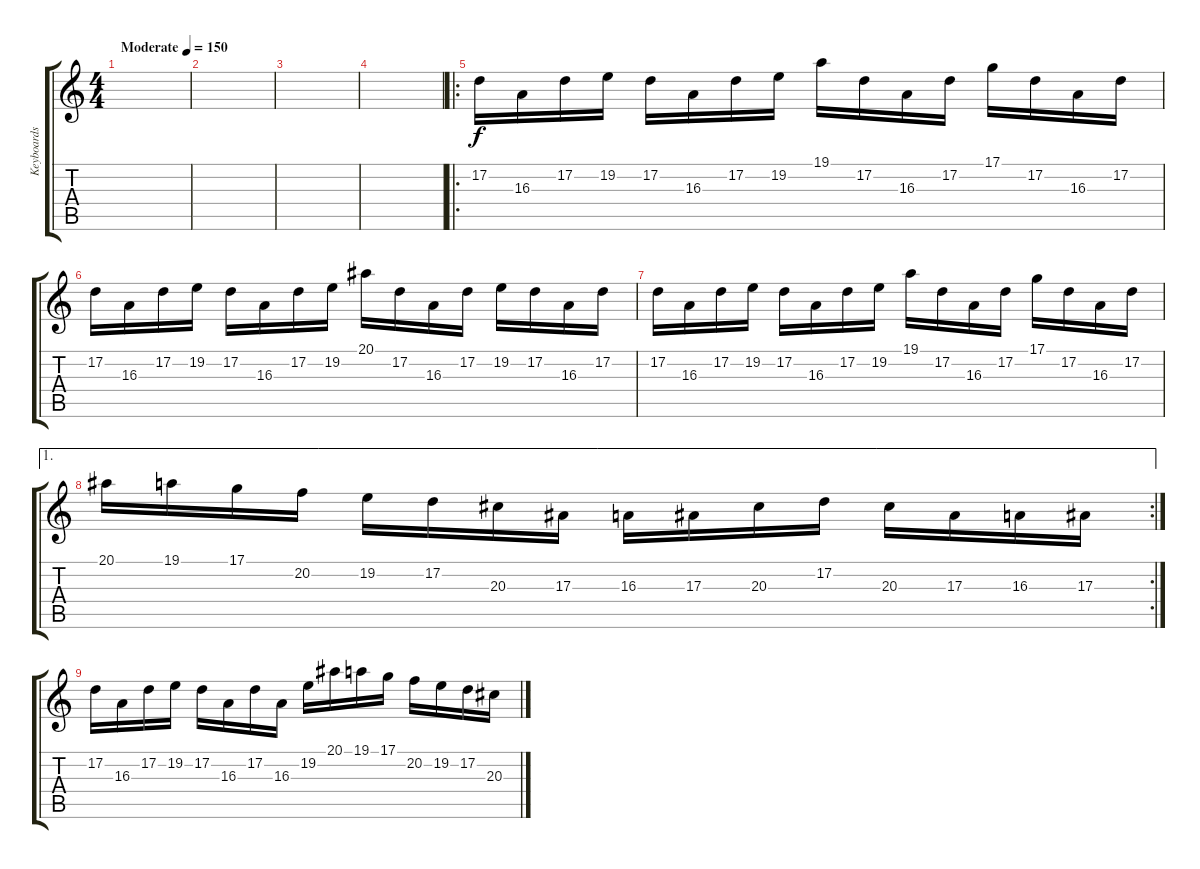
\track ("Keyboards" "Keyboards") {instrument brightacousticpiano}
\staff {score tabs}
\tuning (D4 A3 F3 C3 G2 D2) {hide}
\ts (4 4)
\tempo (150 "Moderate")
\clef g2
\ks c
|
|
|
|
\ro
17.2.16 16.3.16 17.2.16 19.2.16 17.2.16 16.3.16 17.2.16 19.2.16 19.1.16 17.2.16 16.3.16 17.2.16 17.1.16 17.2.16 16.3.16 17.2.16 |
17.2.16 16.3.16 17.2.16 19.2.16 17.2.16 16.3.16 17.2.16 19.2.16 20.1.16 17.2.16 16.3.16 17.2.16 19.2.16 17.2.16 16.3.16 17.2.16 |
17.2.16 16.3.16 17.2.16 19.2.16 17.2.16 16.3.16 17.2.16 19.2.16 19.1.16 17.2.16 16.3.16 17.2.16 17.1.16 17.2.16 16.3.16 17.2.16 |
\ae 1
\rc 2
20.1.16 19.1.16 17.1.16 20.2.16 19.2.16 17.2.16 20.3.16 17.3.16 16.3.16 17.3.16 20.3.16 17.2.16 20.3.16 17.3.16 16.3.16 17.3.16 |
17.2.16 16.3.16 17.2.16 19.2.16 17.2.16 16.3.16 17.2.16 16.3.16 19.2.16 20.1.16 19.1.16 17.1.16 20.2.16 19.2.16 17.2.16 20.3.16
